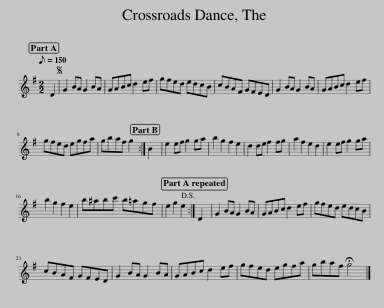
X:1
L:1/8
Q:1/8=150
M:2/2
I:linebreak $
K:G
V:1 treble
V:1
 D2 |S G2 BA G2 BA | GABc d2 ef | gfed edcB | cBAF GFED | %5
 G2 BA G2 BA | GABc d2 ef |$ gfed egfa | gbaf g2 :| B2 | %10
 e2 ef g2 ga | b2 g2 f2 e2 | d2 de f2 fg | a2 f2 e2 d2 | e2 ef g2 ga |$ %15
 b2 g2 f2 e2 | b^abc' b=agf | e2 g2 e2!D.S.! :| D2 | G2 BA G2 BA | %20
 GABc d2 ef | gfed edcB |$ cBAF GFED | G2 BA G2 BA | GABc d2 ef | %25
 gfed egfa | gbaf !fermata!g4 |] %27
